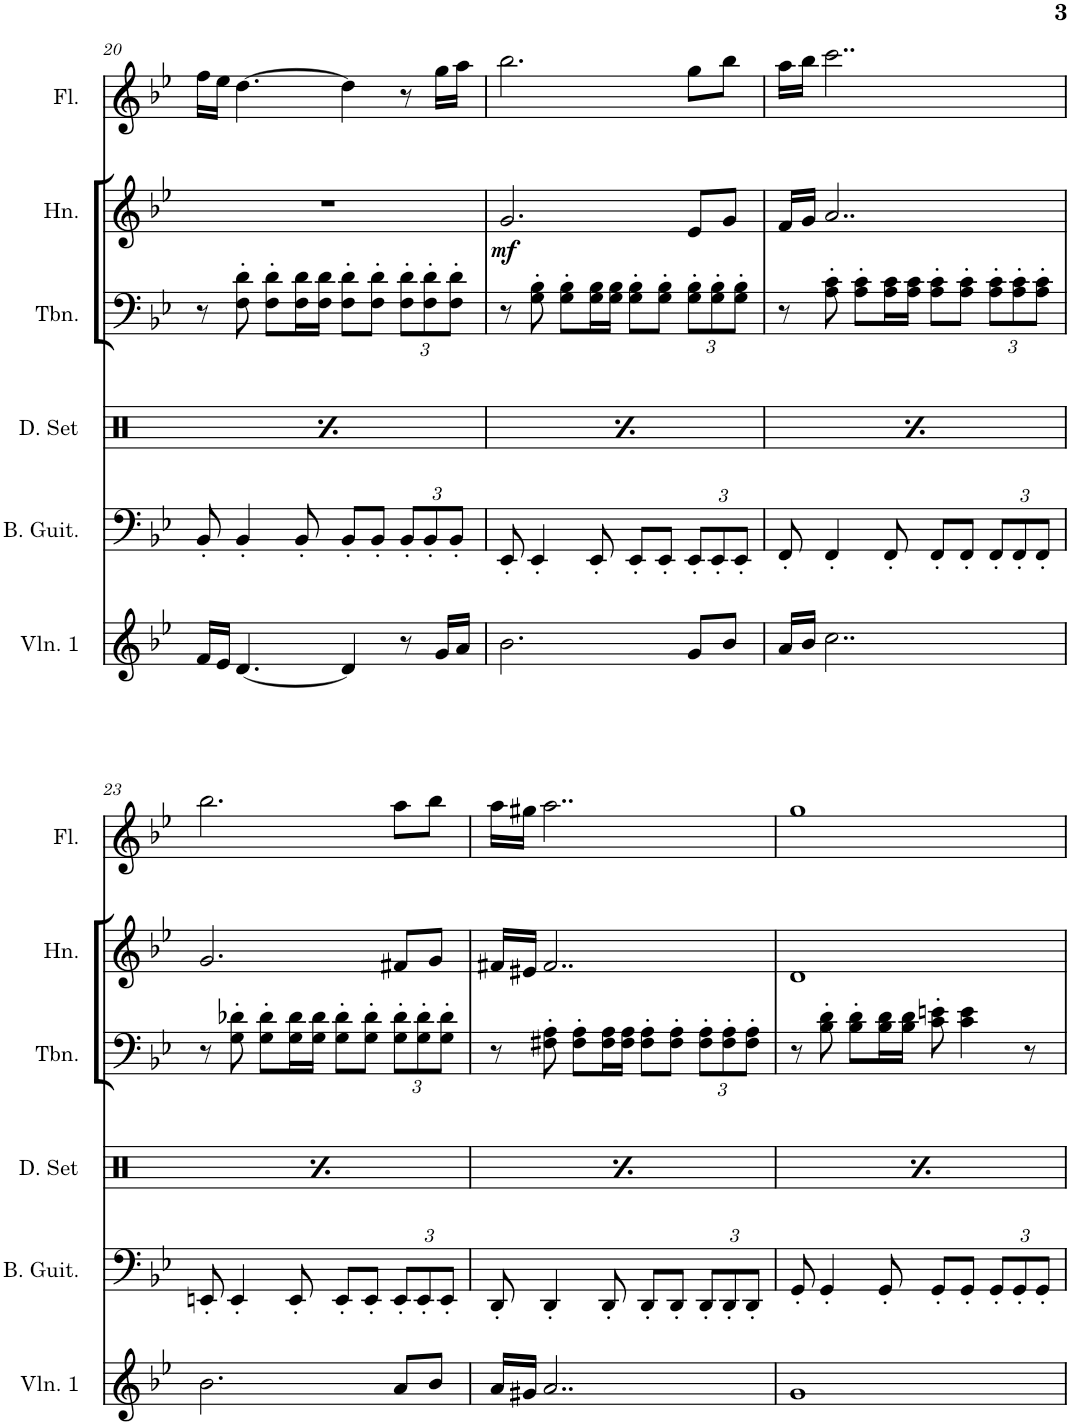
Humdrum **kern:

**kern	**kern	**kern	**kern	**kern	**kern	**dynam	**kern
*part7	*part6	*part5	*part4	*part3	*part2	*part2	*part1
*staff7	*staff6	*staff5	*staff4	*staff3	*staff2	*staff2	*staff1
*I"Violin 3	*I"Violin 1	*I"Bass Guitar	*I"Drumset	*I"Trombone	*I"Horn	*	*I"Flute
*I'Vln. 3	*I'Vln. 1	*I'B. Guit.	*I'D. Set	*I'Tbn.	*I'Hn.	*	*I'Fl.
!!LO:PB:g=z
*clefG2	*clefG2	*clefF4	*clefX	*clefF4	*clefG2	*	*clefG2
*	*	*	*	*	*Trd4c7	*	*
*k[b-e-]	*k[b-e-]	*k[b-e-]	*k[]	*k[b-e-]	*k[b-e-]	*	*k[b-e-]
*M4/4	*M4/4	*M4/4	*M4/4	*M4/4	*M4/4	*	*M4/4
*met(c)	*met(c)	*met(c)	*met(c)	*met(c)	*met(c)	*	*met(c)
=20	=20	=20	=20	=20	=20	=20	=20
16g/LL]	16f/LL	8BB-'/	8Rcc^/L	8r	1r	.	16ff\LL
16f/	16e-/JJ	.	.	.	.	.	16ee-\JJ
16e-/JJ	[4.d/	4BB-'/	8Rcc/	8F\' 8d\'	.	.	[4.dd\
[4.d	.	.	.	.	.	.	.
.	.	.	8Rcc^/	8F\' 8d\'L	.	.	.
.	.	8BB-'/	8Rcc/J	16F\ 16d\L	.	.	.
.	.	.	.	16F\ 16d\JJ	.	.	.
.	4d/]	8BB-'/L	8Rcc^/L	8F\' 8d\'L	.	.	4dd\]
4d]	.	.	.	.	.	.	.
.	.	8BB-'/J	8Rcc/J	8F\' 8d\'J	.	.	.
*	*	*Xbrackettup	*Xbrackettup	*Xbrackettup	*	*	*
.	8r	12BB-'/L	12Rcc/L	12F\' 12d\'L	.	.	8r
8r	.	.	.	.	.	.	.
.	.	12BB-'/	12Rcc/	12F\' 12d\'	.	.	.
.	16g/LL	.	.	.	.	.	16gg\LL
.	.	12BB-'/J	12Rcc/J	12F\' 12d\'J	.	.	.
16g	16a/JJ	.	.	.	.	.	16aa\JJ
=21	=21	=21	=21	=21	=21	=21	=21
!	!	!	!	!	!	!LO:DY:b	!
16a	2.b-\	8EE-'/	8Rcc^/L	8r	2.g/	mf	2.bb-\
2.b-	.	.	.	.	.	.	.
.	.	4EE-'/	8Rcc/	8G\' 8B-\'	.	.	.
.	.	.	8Rcc^/	8G\' 8B-\'L	.	.	.
.	.	8EE-'/	8Rcc/J	16G\ 16B-\L	.	.	.
.	.	.	.	16G\ 16B-\JJ	.	.	.
.	.	8EE-'/L	8Rcc^/L	8G\' 8B-\'L	.	.	.
.	.	8EE-'/J	8Rcc/J	8G\' 8B-\'J	.	.	.
.	8g/L	12EE-'/L	12Rcc/L	12G\' 12B-\'L	8e-/L	.	8gg\L
8g/L	.	.	.	.	.	.	.
.	.	12EE-'/	12Rcc/	12G\' 12B-\'	.	.	.
.	8b-/J	.	.	.	8g/J	.	8bb-\J
.	.	12EE-'/J	12Rcc/J	12G\' 12B-\'J	.	.	.
[16b-/Jk	.	.	.	.	.	.	.
=22	=22	=22	=22	=22	=22	=22	=22
16b-\LL]	16a/LL	8FF'/	8Rcc^/L	8r	16f/LL	.	16aa\LL
16a\J	16b-/JJ	.	.	.	16g/JJ	.	16bb-\JJ
16b-\L	2..cc\	4FF'/	8Rcc/	8A\' 8c\'	2..a/	.	2..ccc\
[16cc\JJ	.	.	.	.	.	.	.
2.cc_	.	.	8Rcc^/	8A\' 8c\'L	.	.	.
.	.	8FF'/	8Rcc/J	16A\ 16c\L	.	.	.
.	.	.	.	16A\ 16c\JJ	.	.	.
.	.	8FF'/L	8Rcc^/L	8A\' 8c\'L	.	.	.
.	.	8FF'/J	8Rcc/J	8A\' 8c\'J	.	.	.
.	.	12FF'/L	12Rcc/L	12A\' 12c\'L	.	.	.
.	.	12FF'/	12Rcc/	12A\' 12c\'	.	.	.
.	.	12FF'/J	12Rcc/J	12A\' 12c\'J	.	.	.
!!LO:LB:g=z
=23	=23	=23	=23	=23	=23	=23	=23
16cc]	2.b-\	8EEn'/	8Rcc^/L	8r	2.g/	.	2.bb-\
2.b-	.	.	.	.	.	.	.
.	.	4EE'/	8Rcc/	8G\' 8d-X\'	.	.	.
.	.	.	8Rcc^/	8G\' 8d-\'L	.	.	.
.	.	8EE'/	8Rcc/J	16G\ 16d-\L	.	.	.
.	.	.	.	16G\ 16d-\JJ	.	.	.
.	.	8EE'/L	8Rcc^/L	8G\' 8d-\'L	.	.	.
.	.	8EE'/J	8Rcc/J	8G\' 8d-\'J	.	.	.
.	8a/L	12EE'/L	12Rcc/L	12G\' 12d-\'L	8f#X/L	.	8aa\L
8a/L	.	.	.	.	.	.	.
.	.	12EE'/	12Rcc/	12G\' 12d-\'	.	.	.
.	8b-/J	.	.	.	8g/J	.	8bb-\J
.	.	12EE'/J	12Rcc/J	12G\' 12d-\'J	.	.	.
[16b-/Jk	.	.	.	.	.	.	.
=24	=24	=24	=24	=24	=24	=24	=24
16b-/LL]	16a/LL	8DD'/	8Rcc^/L	8r	16f#X/LL	.	16aa\LL
16a/J	16g#X/JJ	.	.	.	16e#X/JJ	.	16gg#X\JJ
16g#X/L	2..a/	4DD'/	8Rcc/	8F#X\' 8A\'	2..f#/	.	2..aa\
[16a/JJ	.	.	.	.	.	.	.
2.a_	.	.	8Rcc^/	8F#\' 8A\'L	.	.	.
.	.	8DD'/	8Rcc/J	16F#\ 16A\L	.	.	.
.	.	.	.	16F#\ 16A\JJ	.	.	.
.	.	8DD'/L	8Rcc^/L	8F#\' 8A\'L	.	.	.
.	.	8DD'/J	8Rcc/J	8F#\' 8A\'J	.	.	.
.	.	12DD'/L	12Rcc/L	12F#\' 12A\'L	.	.	.
.	.	12DD'/	12Rcc/	12F#\' 12A\'	.	.	.
.	.	12DD'/J	12Rcc/J	12F#\' 12A\'J	.	.	.
=25	=25	=25	=25	=25	=25	=25	=25
16a]	1g	8GG'/	8Rcc^/L	8r	1d	.	1gg
[2...g	.	.	.	.	.	.	.
.	.	4GG'/	8Rcc/	8B-\' 8d\'	.	.	.
.	.	.	8Rcc^/	8B-\' 8d\'L	.	.	.
.	.	8GG'/	8Rcc/J	16B-\ 16d\L	.	.	.
.	.	.	.	16B-\ 16d\JJ	.	.	.
.	.	8GG'/L	8Rcc^/L	8c\' 8en\'	.	.	.
.	.	8GG'/J	8Rcc/J	4c\ 4e\	.	.	.
.	.	12GG'/L	12Rcc/L	.	.	.	.
.	.	12GG'/	12Rcc/	.	.	.	.
.	.	.	.	8r	.	.	.
.	.	12GG'/J	12Rcc/J	.	.	.	.
=	=	=	=	=	=	=	=
*-	*-	*-	*-	*-	*-	*-	*-
